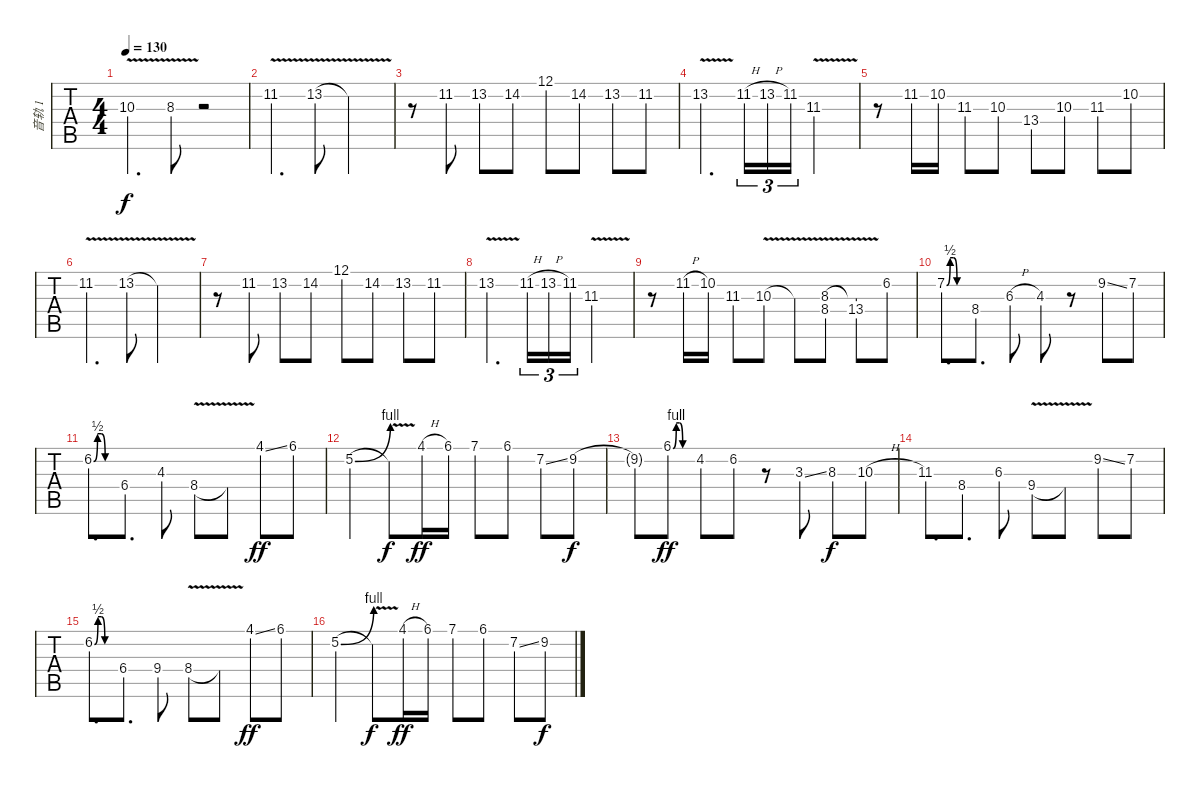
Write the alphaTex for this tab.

\track ("音轨 1" "音轨 1") {instrument overdrivenguitar}
\staff {tabs}
\tuning (E4 B3 G3 D3 A2 E2) {hide}
\ts (4 4)
\tempo 130
\clef g2
\ks c
10.3{v}.4{d dy f} 8.3{v}.8 r.2 |
11.2{v}.4{d} 13.2{v}.8 13.2{t}.2 |
r.8 11.2.8 13.2.8 14.2.8 12.1.8 14.2.8 13.2.8 11.2.8 |
13.2{v}.4{d} 11.2{h}.16{tu (3 2)} 13.2{h}.16{tu (3 2)} 11.2.16{tu (3 2)} 11.3{v}.2 |
r.8 11.2.16 10.2.16 11.3.8 10.3.8 13.4.8 10.3.8 11.3.8 10.2.8 |
11.2{v}.4{d} 13.2{v}.8 13.2{t}.2 |
r.8 11.2.8 13.2.8 14.2.8 12.1.8 14.2.8 13.2.8 11.2.8 |
13.2{v}.4{d} 11.2{h}.16{tu (3 2)} 13.2{h}.16{tu (3 2)} 11.2.16{tu (3 2)} 11.3{v}.2 |
r.8 11.2{h}.16 10.2.16 11.3.8 10.3{v}.8 10.3{t}.8 (8.3{v} 8.4).8 (8.3{t} 13.4).8 6.2.8 |
7.2{be (custom 0 0 10 2 20 2 30 0 60 0)}.8{d} 8.4.8{d} 6.3{h}.8 4.3.8 r.8 9.2{ss}.8 7.2.8 |
6.2{be (custom 0 0 10 2 20 2 30 0 60 0)}.8{d} 6.4.8{d} 4.3.8 8.4{v}.8 8.4{t}.8 4.1{ss}.8{dy ff} 6.1.8 |
5.2{be (bend 0 0 60 4)}.4 5.2{v t}.8{dy f} 4.1{h}.16{dy ff} 6.1.16 7.1.8 6.1.8 7.2{ss}.8 9.2.8{dy f} |
9.2{t}.8 6.1{be (custom 0 0 10 4 20 4 30 0 60 0)}.8{dy ff} 4.2.8 6.2.8 r.8 3.3{ss}.8 8.3.8{dy f} 10.3{h}.8 |
11.3.8{d} 8.4.8{d} 6.3.8 9.4{v}.8 9.4{t}.8 9.2{ss}.8 7.2.8 |
6.2{be (custom 0 0 10 2 20 2 30 0 60 0)}.8{d} 6.4.8{d} 9.4.8 8.4{v}.8 8.4{t}.8 4.1{ss}.8{dy ff} 6.1.8 |
5.2{be (bend 0 0 60 4)}.4 5.2{v t}.8{dy f} 4.1{h}.16{dy ff} 6.1.16 7.1.8 6.1.8 7.2{ss}.8 9.2.8{dy f}
